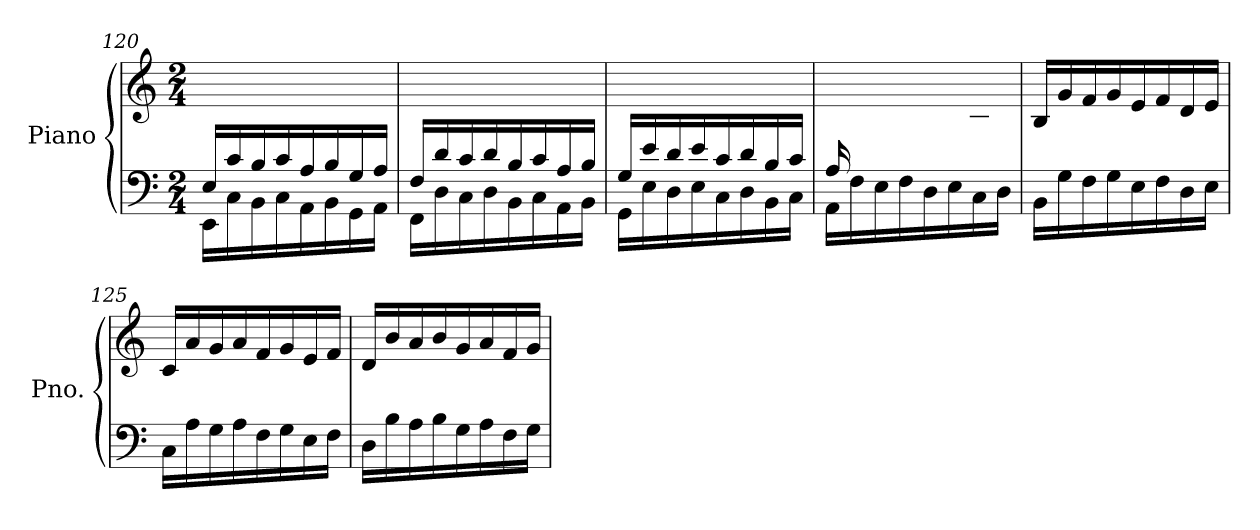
**kern	**kern
*part1	*part1
*staff2	*staff1
*I"Piano	*
*I'Pno.	*
*clefF4	*clefG2
*k[]	*k[]
*M2/4	*M2/4
=120	=120
*^	*
16E/LL	16EE\LL	2ryy
16c/	16C\	.
16B/	16BB\	.
16c/	16C\	.
16A/	16AA\	.
16B/	16BB\	.
16G/	16GG\	.
16A/JJ	16AA\JJ	.
=121	=121	=121
16F/LL	16FF\LL	2ryy
16d/	16D\	.
16c/	16C\	.
16d/	16D\	.
16B/	16BB\	.
16c/	16C\	.
16A/	16AA\	.
16B/JJ	16BB\JJ	.
=122	=122	=122
16G/LL	16GG\LL	2ryy
16e/	16E\	.
16d/	16D\	.
16e/	16E\	.
16c/	16C\	.
16d/	16D\	.
16B/	16BB\	.
16c/JJ	16C\JJ	.
!!LO:LB:g=z
=123	=123	=123
16A/LL	16AA\LL	16ryy
4..ryy	16F\	16f/
.	16E\	16e/
.	16F\	16f/
.	16D\	16d/
.	16E\	16e/
.	16C\	16c/
.	16D\JJ	16d/JJ
*v	*v	*
=124	=124
16BB\LL	16B/LL
16G\	16g/
16F\	16f/
16G\	16g/
16E\	16e/
16F\	16f/
16D\	16d/
16E\JJ	16e/JJ
=125	=125
16C\LL	16c/LL
16A\	16a/
16G\	16g/
16A\	16a/
16F\	16f/
16G\	16g/
16E\	16e/
16F\JJ	16f/JJ
=126	=126
16D\LL	16d/LL
16B\	16b/
16A\	16a/
16B\	16b/
16G\	16g/
16A\	16a/
16F\	16f/
16G\JJ	16g/JJ
=	=
*-	*-
